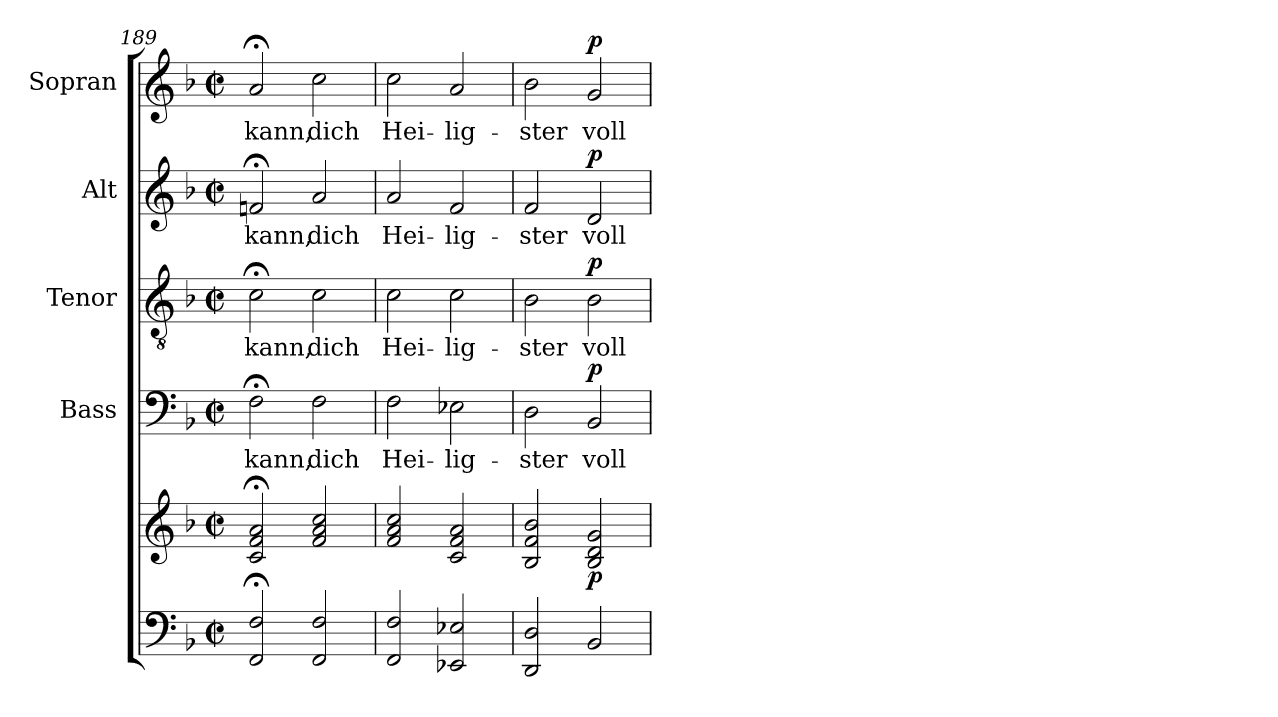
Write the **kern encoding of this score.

**kern	**kern	**dynam	**kern	**text	**dynam	**kern	**text	**dynam	**kern	**text	**dynam	**kern	**text	**dynam
*part5	*part5	*part5	*part4	*part4	*part4	*part3	*part3	*part3	*part2	*part2	*part2	*part1	*part1	*part1
*staff6	*staff5	*staff5/6	*staff4	*staff4	*staff4	*staff3	*staff3	*staff3	*staff2	*staff2	*staff2	*staff1	*staff1	*staff1
*	*	*	*I"Bass	*	*	*I"Tenor	*	*	*I"Alt	*	*	*I"Sopran	*	*
*	*	*	*I'B.	*	*	*I'T.	*	*	*I'A.	*	*	*I'S.	*	*
*clefF4	*clefG2	*	*clefF4	*	*	*clefGv2	*	*	*clefG2	*	*	*clefG2	*	*
*k[b-]	*k[b-]	*	*k[b-]	*	*	*k[b-]	*	*	*k[b-]	*	*	*k[b-]	*	*
*F:	*F:	*	*F:	*	*	*F:	*	*	*F:	*	*	*F:	*	*
*M2/2	*M2/2	*	*M2/2	*	*	*M2/2	*	*	*M2/2	*	*	*M2/2	*	*
*met(c|)	*met(c|)	*	*met(c|)	*	*	*met(c|)	*	*	*met(c|)	*	*	*met(c|)	*	*
=189	=189	=189	=189	=189	=189	=189	=189	=189	=189	=189	=189	=189	=189	=189
!	!	!	!	!LO:LY:b	!	!	!LO:LY:b	!	!	!LO:LY:b	!	!	!LO:LY:b	!
2FF/; 2F/;	2c/;< 2f/;< 2a/;<	.	2F;<\	kann,	.	2c;<\	kann,	.	2fn;</	kann,	.	2a;</	kann,	.
!	!	!	!	!LO:LY:b	!	!	!LO:LY:b	!	!	!LO:LY:b	!	!	!LO:LY:b	!
2FF/ 2F/	2f/ 2a/ 2cc/	.	2F\	dich	.	2c\	dich	.	2a/	dich	.	2cc\	dich	.
=190	=190	=190	=190	=190	=190	=190	=190	=190	=190	=190	=190	=190	=190	=190
!	!	!	!	!LO:LY:b	!	!	!LO:LY:b	!	!	!LO:LY:b	!	!	!LO:LY:b	!
2FF/ 2F/	2f/ 2a/ 2cc/	.	2F\	Hei-	.	2c\	Hei-	.	2a/	Hei-	.	2cc\	Hei-	.
!	!	!	!	!LO:LY:b	!	!	!LO:LY:b	!	!	!LO:LY:b	!	!	!LO:LY:b	!
2EE-X/ 2E-X/	2c/ 2f/ 2a/	.	2E-X\	-lig-	.	2c\	-lig-	.	2f/	-lig-	.	2a/	-lig-	.
=191	=191	=191	=191	=191	=191	=191	=191	=191	=191	=191	=191	=191	=191	=191
!	!	!	!	!LO:LY:b	!	!	!LO:LY:b	!	!	!LO:LY:b	!	!	!LO:LY:b	!
2DD/ 2D/	2B-/ 2f/ 2b-/	.	2D\	-ster	.	2B-\	-ster	.	2f/	-ster	.	2b-\	-ster	.
!	!	!LO:DY:b	!	!LO:LY:b	!LO:DY:a	!	!LO:LY:b	!LO:DY:a	!	!LO:LY:b	!LO:DY:a	!	!LO:LY:b	!LO:DY:a
2BB-/	2B-/ 2d/ 2g/	p	2BB-/	voll	p	2B-\	voll	p	2d/	voll	p	2g/	voll	p
=	=	=	=	=	=	=	=	=	=	=	=	=	=	=
*-	*-	*-	*-	*-	*-	*-	*-	*-	*-	*-	*-	*-	*-	*-
